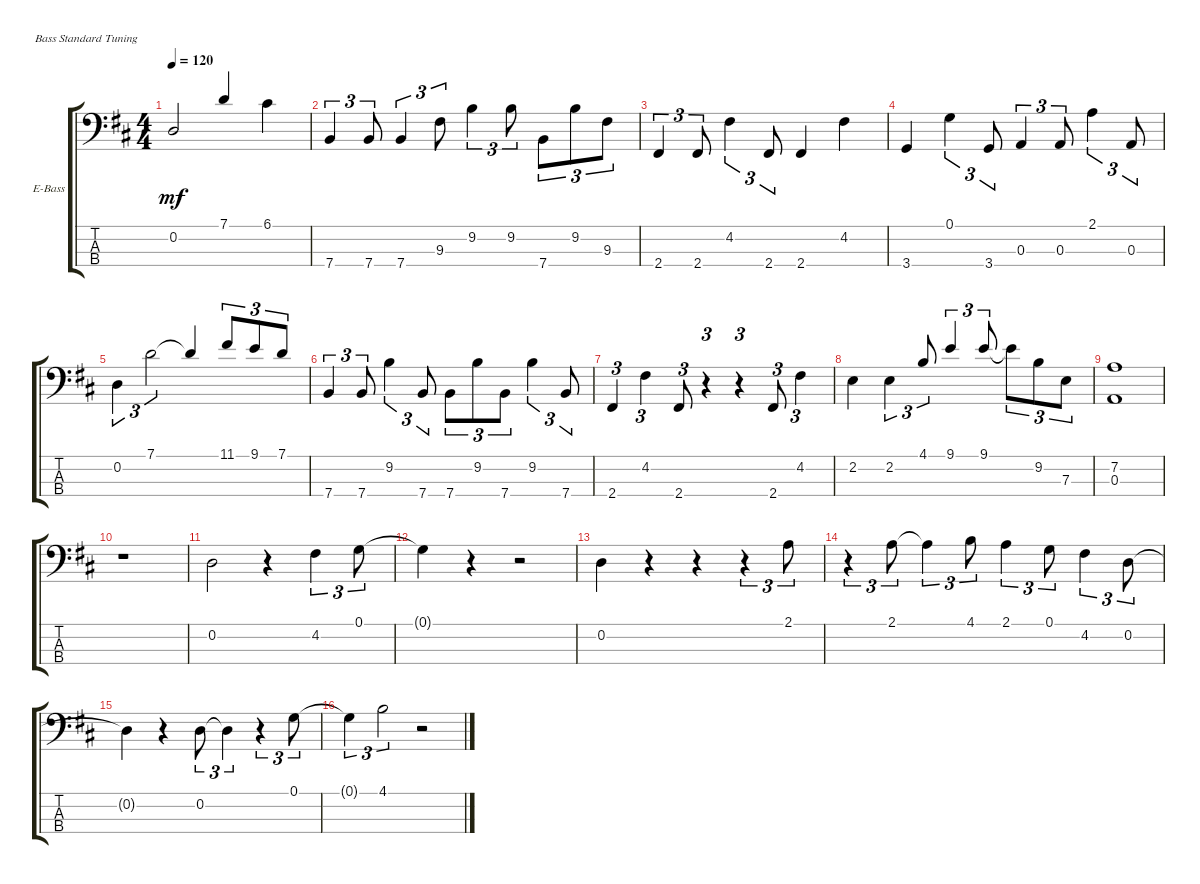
\defaultSystemsLayout 4
\bracketExtendMode groupsimilarinstruments
\firstSystemTrackNameOrientation horizontal
\otherSystemsTrackNameOrientation horizontal
\track ("Electric Bass" "E-Bass") {multiBarRest instrument electricbassfinger}
\staff {score tabs}
\tuning (G2 D2 A1 E1)
\ts (4 4)
\tempo 120
\clef f4
\ks d
0.2{t}.2{dy mf} 7.1.4{beam invert} 6.1.4 |
7.4.4{tu (3 2)} 7.4.8{tu (3 2)} 7.4.4{tu (3 2)} 9.3.8{tu (3 2)} 9.2.4{tu (3 2)} 9.2.8{tu (3 2)} 7.4.8{tu (3 2)} 9.2.8{tu (3 2)} 9.3.8{tu (3 2)} |
2.4.4{tu (3 2)} 2.4.8{tu (3 2)} 4.2.4{tu (3 2)} 2.4.8{tu (3 2)} 2.4.4 4.2.4 |
3.4.4 0.1.4{tu (3 2)} 3.4.8{tu (3 2)} 0.3.4{tu (3 2)} 0.3.8{tu (3 2)} 2.1.4{tu (3 2)} 0.3.8{tu (3 2)} |
0.2.4{tu (3 2)} 7.1.2{tu (3 2)} 7.1{t}.4 11.1.8{tu (3 2) beam invert} 9.1.8{tu (3 2)} 7.1.8{tu (3 2)} |
7.4.4{tu (3 2)} 7.4.8{tu (3 2)} 9.2.4{tu (3 2)} 7.4.8{tu (3 2)} 7.4.8{tu (3 2)} 9.2.8{tu (3 2)} 7.4.8{tu (3 2)} 9.2.4{tu (3 2)} 7.4.8{tu (3 2)} |
2.4.4{tu (3 2)} 4.2.4{tu (3 2)} 2.4.8{tu (3 2)} r.4{tu (3 2)} r.4{tu (3 2)} 2.4.8{tu (3 2)} 4.2.4{tu (3 2)} |
2.2.4 2.2.4{tu (3 2)} 4.1.8{tu (3 2)} 9.1.4{tu (3 2) beam invert} 9.1.8{tu (3 2) beam invert} 9.1{t}.8{tu (3 2)} 9.2.8{tu (3 2)} 7.3.8{tu (3 2)} |
(7.2 0.3).1 |
r.1 |
0.2.2 r.4 4.2.4{tu (3 2)} 0.1.8{tu (3 2)} |
0.1{t}.4 r.4 r.2 |
0.2.4 r.4 r.4 r.4{tu (3 2)} 2.1.8{tu (3 2)} |
r.4{tu (3 2)} 2.1.8{tu (3 2)} 2.1{t}.4{tu (3 2)} 4.1.8{tu (3 2)} 2.1.4{tu (3 2)} 0.1.8{tu (3 2)} 4.2.4{tu (3 2)} 0.2.8{tu (3 2)} |
0.2{t}.4 r.4 0.2.8{tu (3 2)} 0.2{t}.4{tu (3 2)} r.4{tu (3 2)} 0.1.8{tu (3 2)} |
0.1{t}.4{tu (3 2)} 4.1.2{tu (3 2)} r.2
